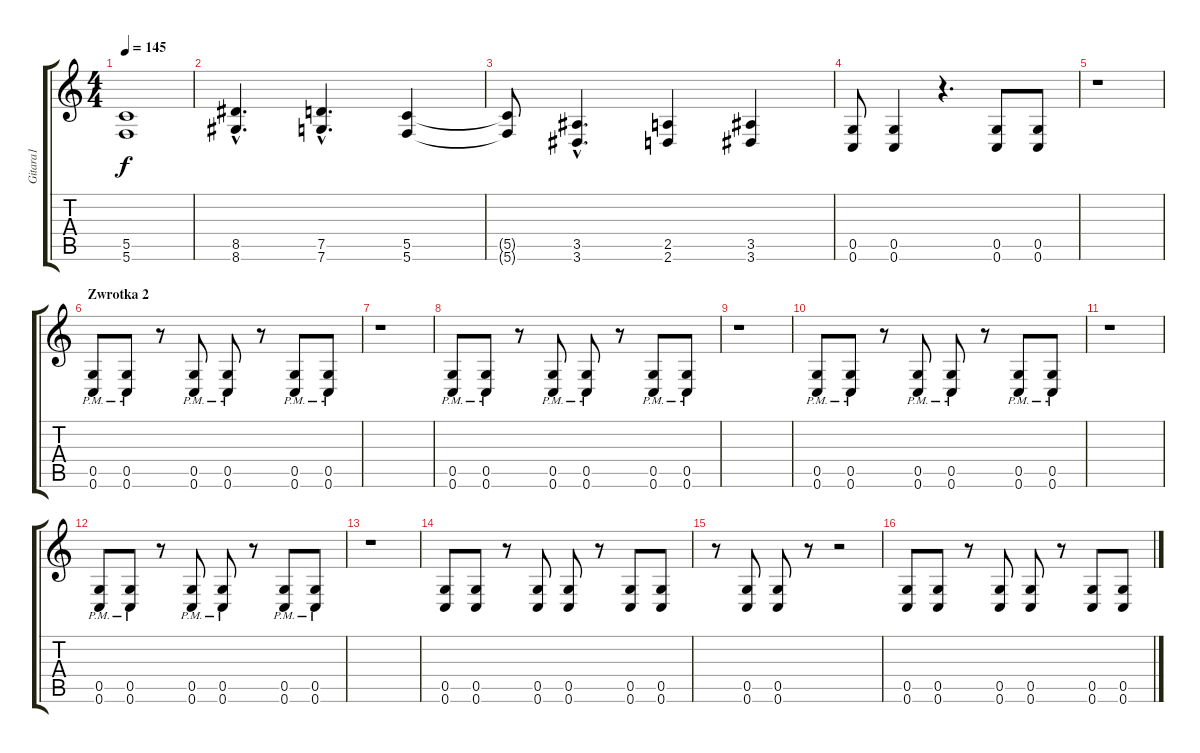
\track ("Gitara1" "Gitara1") {instrument distortionguitar}
\staff {score tabs}
\tuning (D4 A3 F3 C3 G2 C2) {hide}
\ts (4 4)
\tempo 145
\clef g2
\ks c
(5.5{t} 5.6{t}).1{dy f} |
(8.5{hac} 8.6{hac}).4{d} (7.5{hac} 7.6{hac}).4{d} (5.5 5.6).4 |
(5.5{t} 5.6{t}).8 (3.5{hac} 3.6{hac}).4{d} (2.5 2.6).4 (3.5 3.6).4 |
(0.5 0.6).8 (0.5 0.6).4 r.4{d} (0.5 0.6).8 (0.5 0.6).8 |
r.1 |
\section ("" "Zwrotka 2")
(0.5{pm} 0.6{pm}).8 (0.5{pm} 0.6{pm}).8 r.8 (0.5{pm} 0.6{pm}).8 (0.5{pm} 0.6{pm}).8 r.8 (0.5{pm} 0.6{pm}).8 (0.5{pm} 0.6{pm}).8 |
r.1 |
(0.5{pm} 0.6{pm}).8 (0.5{pm} 0.6{pm}).8 r.8 (0.5{pm} 0.6{pm}).8 (0.5{pm} 0.6{pm}).8 r.8 (0.5{pm} 0.6{pm}).8 (0.5{pm} 0.6{pm}).8 |
r.1 |
(0.5{pm} 0.6{pm}).8 (0.5{pm} 0.6{pm}).8 r.8 (0.5{pm} 0.6{pm}).8 (0.5{pm} 0.6{pm}).8 r.8 (0.5{pm} 0.6{pm}).8 (0.5{pm} 0.6{pm}).8 |
r.1 |
(0.5{pm} 0.6{pm}).8 (0.5{pm} 0.6{pm}).8 r.8 (0.5{pm} 0.6{pm}).8 (0.5{pm} 0.6{pm}).8 r.8 (0.5{pm} 0.6{pm}).8 (0.5{pm} 0.6{pm}).8 |
r.1 |
(0.5 0.6).8 (0.5 0.6).8 r.8 (0.5 0.6).8 (0.5 0.6).8 r.8 (0.5 0.6).8 (0.5 0.6).8 |
r.8 (0.5 0.6).8 (0.5 0.6).8 r.8 r.2 |
(0.5 0.6).8 (0.5 0.6).8 r.8 (0.5 0.6).8 (0.5 0.6).8 r.8 (0.5 0.6).8 (0.5 0.6).8
